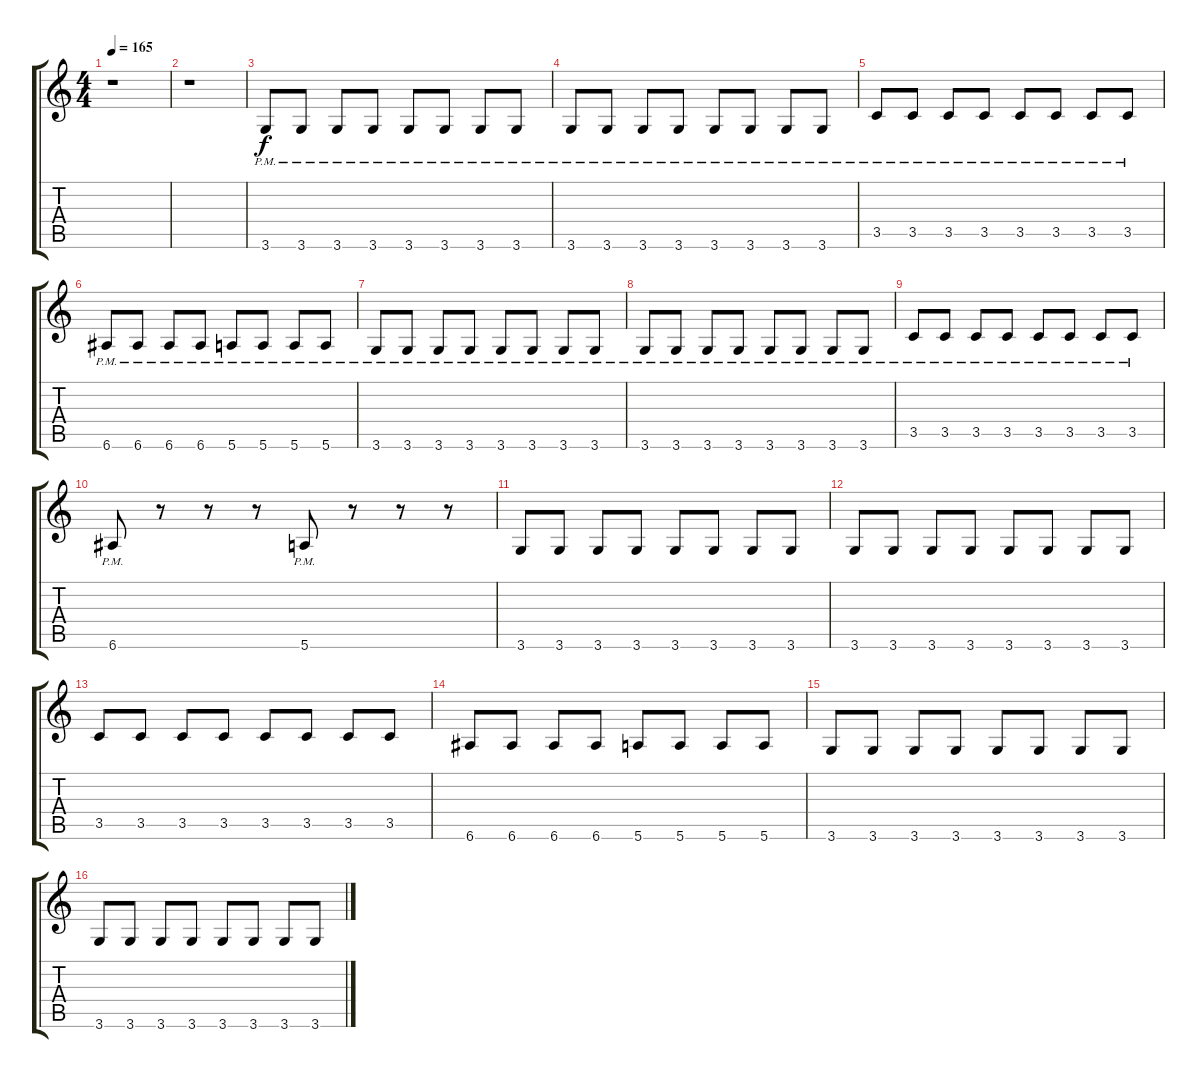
\track "" {instrument overdrivenguitar}
\staff {score tabs}
\tuning (E4 B3 G3 D3 A2 E2) {hide}
\ts (4 4)
\tempo 165
\clef g2
\ks c
r.1{dy f} |
r.1 |
3.6{pm}.8 3.6{pm}.8 3.6{pm}.8 3.6{pm}.8 3.6{pm}.8 3.6{pm}.8 3.6{pm}.8 3.6{pm}.8 |
3.6{pm}.8 3.6{pm}.8 3.6{pm}.8 3.6{pm}.8 3.6{pm}.8 3.6{pm}.8 3.6{pm}.8 3.6{pm}.8 |
3.5{pm}.8 3.5{pm}.8 3.5{pm}.8 3.5{pm}.8 3.5{pm}.8 3.5{pm}.8 3.5{pm}.8 3.5{pm}.8 |
6.6{pm}.8 6.6{pm}.8 6.6{pm}.8 6.6{pm}.8 5.6{pm}.8 5.6{pm}.8 5.6{pm}.8 5.6{pm}.8 |
3.6{pm}.8 3.6{pm}.8 3.6{pm}.8 3.6{pm}.8 3.6{pm}.8 3.6{pm}.8 3.6{pm}.8 3.6{pm}.8 |
3.6{pm}.8 3.6{pm}.8 3.6{pm}.8 3.6{pm}.8 3.6{pm}.8 3.6{pm}.8 3.6{pm}.8 3.6{pm}.8 |
3.5{pm}.8 3.5{pm}.8 3.5{pm}.8 3.5{pm}.8 3.5{pm}.8 3.5{pm}.8 3.5{pm}.8 3.5{pm}.8 |
6.6{pm}.8 r.8 r.8 r.8 5.6{pm}.8 r.8 r.8 r.8 |
3.6.8 3.6.8 3.6.8 3.6.8 3.6.8 3.6.8 3.6.8 3.6.8 |
3.6.8 3.6.8 3.6.8 3.6.8 3.6.8 3.6.8 3.6.8 3.6.8 |
3.5.8 3.5.8 3.5.8 3.5.8 3.5.8 3.5.8 3.5.8 3.5.8 |
6.6.8 6.6.8 6.6.8 6.6.8 5.6.8 5.6.8 5.6.8 5.6.8 |
3.6.8 3.6.8 3.6.8 3.6.8 3.6.8 3.6.8 3.6.8 3.6.8 |
3.6.8 3.6.8 3.6.8 3.6.8 3.6.8 3.6.8 3.6.8 3.6.8
